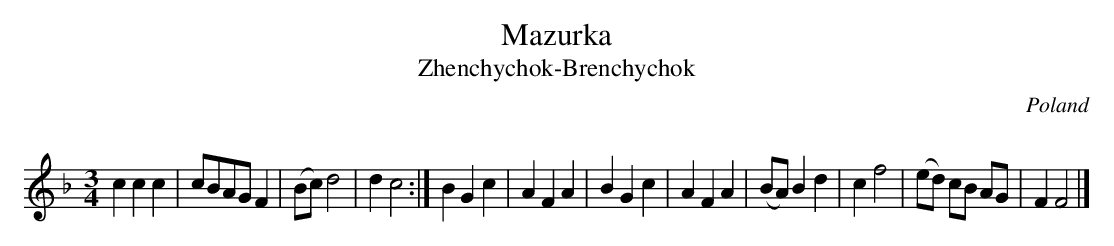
X:1
T:Mazurka
T:Zhenchychok-Brenchychok
Q:72
O:Poland
M:3/4
L:1/4
K:FMaj
c c c | c/2B/2A/2G/2 F | (B/2c/2) d2 | d c2 :| \
B G c | A F A | B G c | A F A | \
(B/2A/2) B d | c f2 | \
(e/2d/2) c/2B/2 A/2G/2 | F F2 |]
